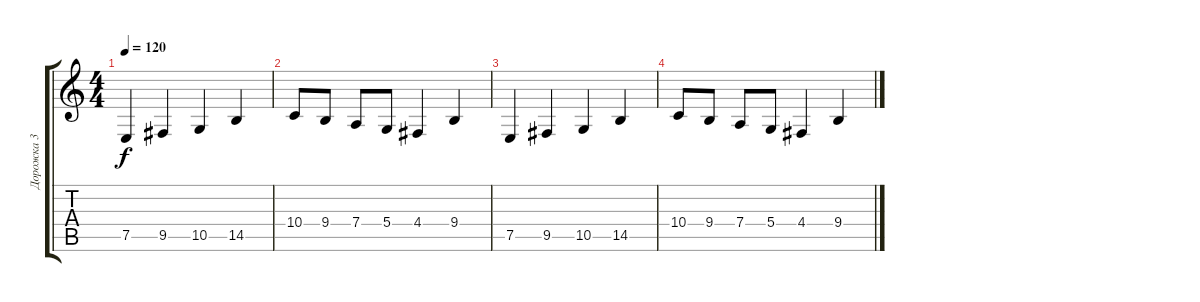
\track ("Дорожка 3" "Дорожка 3") {instrument electricgrandpiano}
\staff {score tabs}
\tuning (E4 B3 G3 D3 A2 E2) {hide}
\ts (4 4)
\tempo 120
\clef g2
\ks c
7.5.4{dy f} 9.5.4 10.5.4 14.5.4 |
10.4.8 9.4.8 7.4.8 5.4.8 4.4.4 9.4.4 |
7.5.4 9.5.4 10.5.4 14.5.4 |
10.4.8 9.4.8 7.4.8 5.4.8 4.4.4 9.4.4
